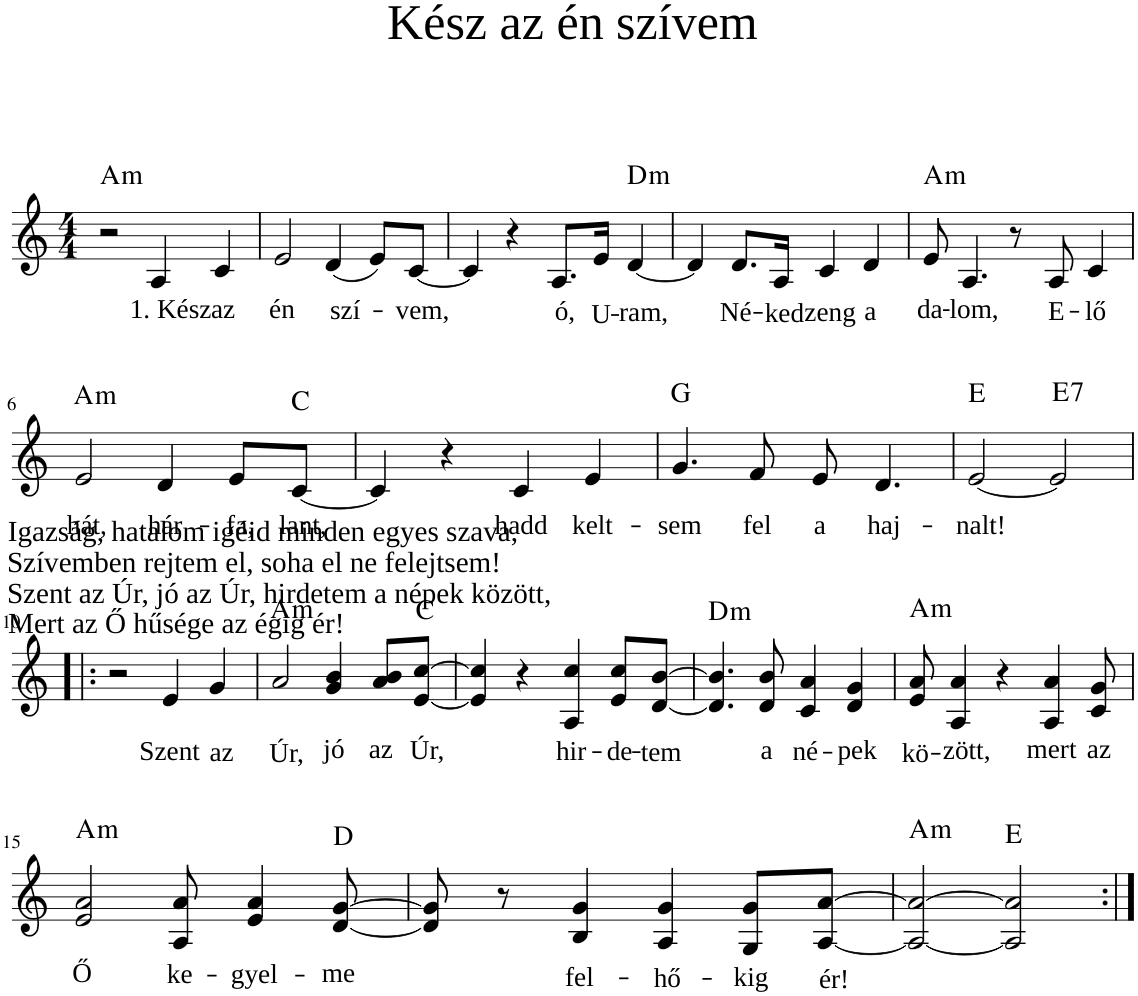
**kern	**text	**harte
*part1	*part1	*part1
*staff1	*staff1	*
*I"Voice	*	*
*clefG2	*	*
*k[]	*	*
*M4/4	*	*
=1	=1	=1
!	!	!LO:H:kt=m
2r	.	A:min
!	!LO:LY:b	!
4A/	1. Kész	.
!	!LO:LY:b	!
4c/	az	.
=2	=2	=2
!	!LO:LY:b	!
2e/	én	.
!	!LO:LY:b	!
(4d/	szí-	.
8e/L)	.	.
!	!LO:LY:b	!
[8c/J	-vem,	.
=3	=3	=3
4c/]	.	.
4r	.	.
!	!LO:LY:b	!
8.A/L	ó,	.
!	!LO:LY:b	!
16e/Jk	U-	.
!	!LO:LY:b	!LO:H:kt=m
[4d/	-ram,	D:min
=4	=4	=4
4d/]	.	.
!	!LO:LY:b	!
8.d/L	Né-	.
!	!LO:LY:b	!
16A/Jk	-ked	.
!	!LO:LY:b	!
4c/	zeng	.
!	!LO:LY:b	!
4d/	a	.
=5	=5	=5
!	!LO:LY:b	!LO:H:kt=m
8e/	da-	A:min
!	!LO:LY:b	!
4.A/	-lom,	.
8r	.	.
!	!LO:LY:b	!
8A/	E-	.
!	!LO:LY:b	!
4c/	-lő	.
!!LO:LB:g=z
=6	=6	=6
!	!LO:LY:b	!LO:H:kt=m
2e/	hát,	A:min
!	!LO:LY:b	!
4d/	hár-	.
!	!LO:LY:b	!
8e/L	-fa,	.
!	!LO:LY:b	!
[8c/J	lant,	C:maj
=7	=7	=7
4c/]	.	.
4r	.	.
!	!LO:LY:b	!
4c/	hadd	.
!	!LO:LY:b	!
4e/	kelt-	.
=8	=8	=8
!	!LO:LY:b	!
4.g/	-sem	G:maj
!	!LO:LY:b	!
8f/	fel	.
!	!LO:LY:b	!
8e/	a	.
!	!LO:LY:b	!
4.d/	haj-	.
=9	=9	=9
!	!LO:LY:b	!
[2e/	-nalt!	E:maj
!	!	!LO:H:kt=7
2e/]	.	E:7
!!LO:LB:g=z
=10!|:	=10!|:	=10!|:
2r	.	.
!	!LO:LY:b	!
4e/	Szent	.
!	!LO:LY:b	!
4gn/	az	.
=11	=11	=11
!	!LO:LY:b	!LO:H:kt=m
2a/	Úr,	A:min
!	!LO:LY:b	!
4g/ 4b/	jó	.
!	!LO:LY:b	!
8a/ 8b/L	az	.
!	!LO:LY:b	!
[8e/ [8cc/J	Úr,	C:maj
=12	=12	=12
4e/] 4cc/]	.	.
4r	.	.
!	!LO:LY:b	!
4A/ 4cc/	hir-	.
!	!LO:LY:b	!
8e/ 8cc/L	-de-	.
!	!LO:LY:b	!
[8d/ [8b/J	-tem	.
=13	=13	=13
!	!	!LO:H:kt=m
4.d/] 4.b/]	.	D:min
!	!LO:LY:b	!
8d/ 8b/	a	.
!	!LO:LY:b	!
4c/ 4a/	né-	.
!	!LO:LY:b	!
4d/ 4g/	-pek	.
=14	=14	=14
!	!LO:LY:b	!LO:H:kt=m
8e/ 8a/	kö-	A:min
!	!LO:LY:b	!
4A/ 4a/	-zött,	.
4r	.	.
!	!LO:LY:b	!
4A/ 4a/	mert	.
!	!LO:LY:b	!
8c/ 8g/	az	.
!!LO:LB:g=z
=15	=15	=15
!	!LO:LY:b	!LO:H:kt=m
2e/ 2a/	Ő	A:min
!	!LO:LY:b	!
8A/ 8a/	ke-	.
!	!LO:LY:b	!
4e/ 4a/	-gyel-	.
!	!LO:LY:b	!
[8d/ [8g/	-me	D:maj
=16	=16	=16
8d/] 8g/]	.	.
8r	.	.
!	!LO:LY:b	!
4B/ 4g/	fel-	.
!	!LO:LY:b	!
4A/ 4g/	-hő-	.
!	!LO:LY:b	!
8G/ 8g/L	-kig	.
!	!LO:LY:b	!
[8A/ [8a/J	ér!	.
=17	=17	=17
!	!	!LO:H:kt=m
2A/_ 2a/_	.	A:min
2A/] 2a/]	.	E:maj
=:|!	=:|!	=:|!
*-	*-	*-
